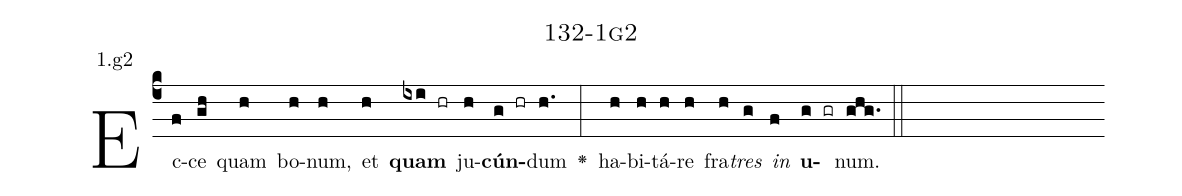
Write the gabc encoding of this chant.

name: 132-1g2;
annotation: 1.g2;
%%
(c4)Ec(f)ce(gh) quam(h) bo(h)num,(h) et(h) <b>quam</b>(ixi hr) ju(h)<b>cún</b>(g hr)dum(h.) <v>\greheightstar</v>(:) ha(h)bi(h)tá(h)re(h) fra(h)<i>tres</i>(g) <i>in</i>(f) <b>u</b>(g gr)num.(ghg.) (::)


%E(h) u(h) o(g) u(f) a(g) e.(ghg.) (::)
